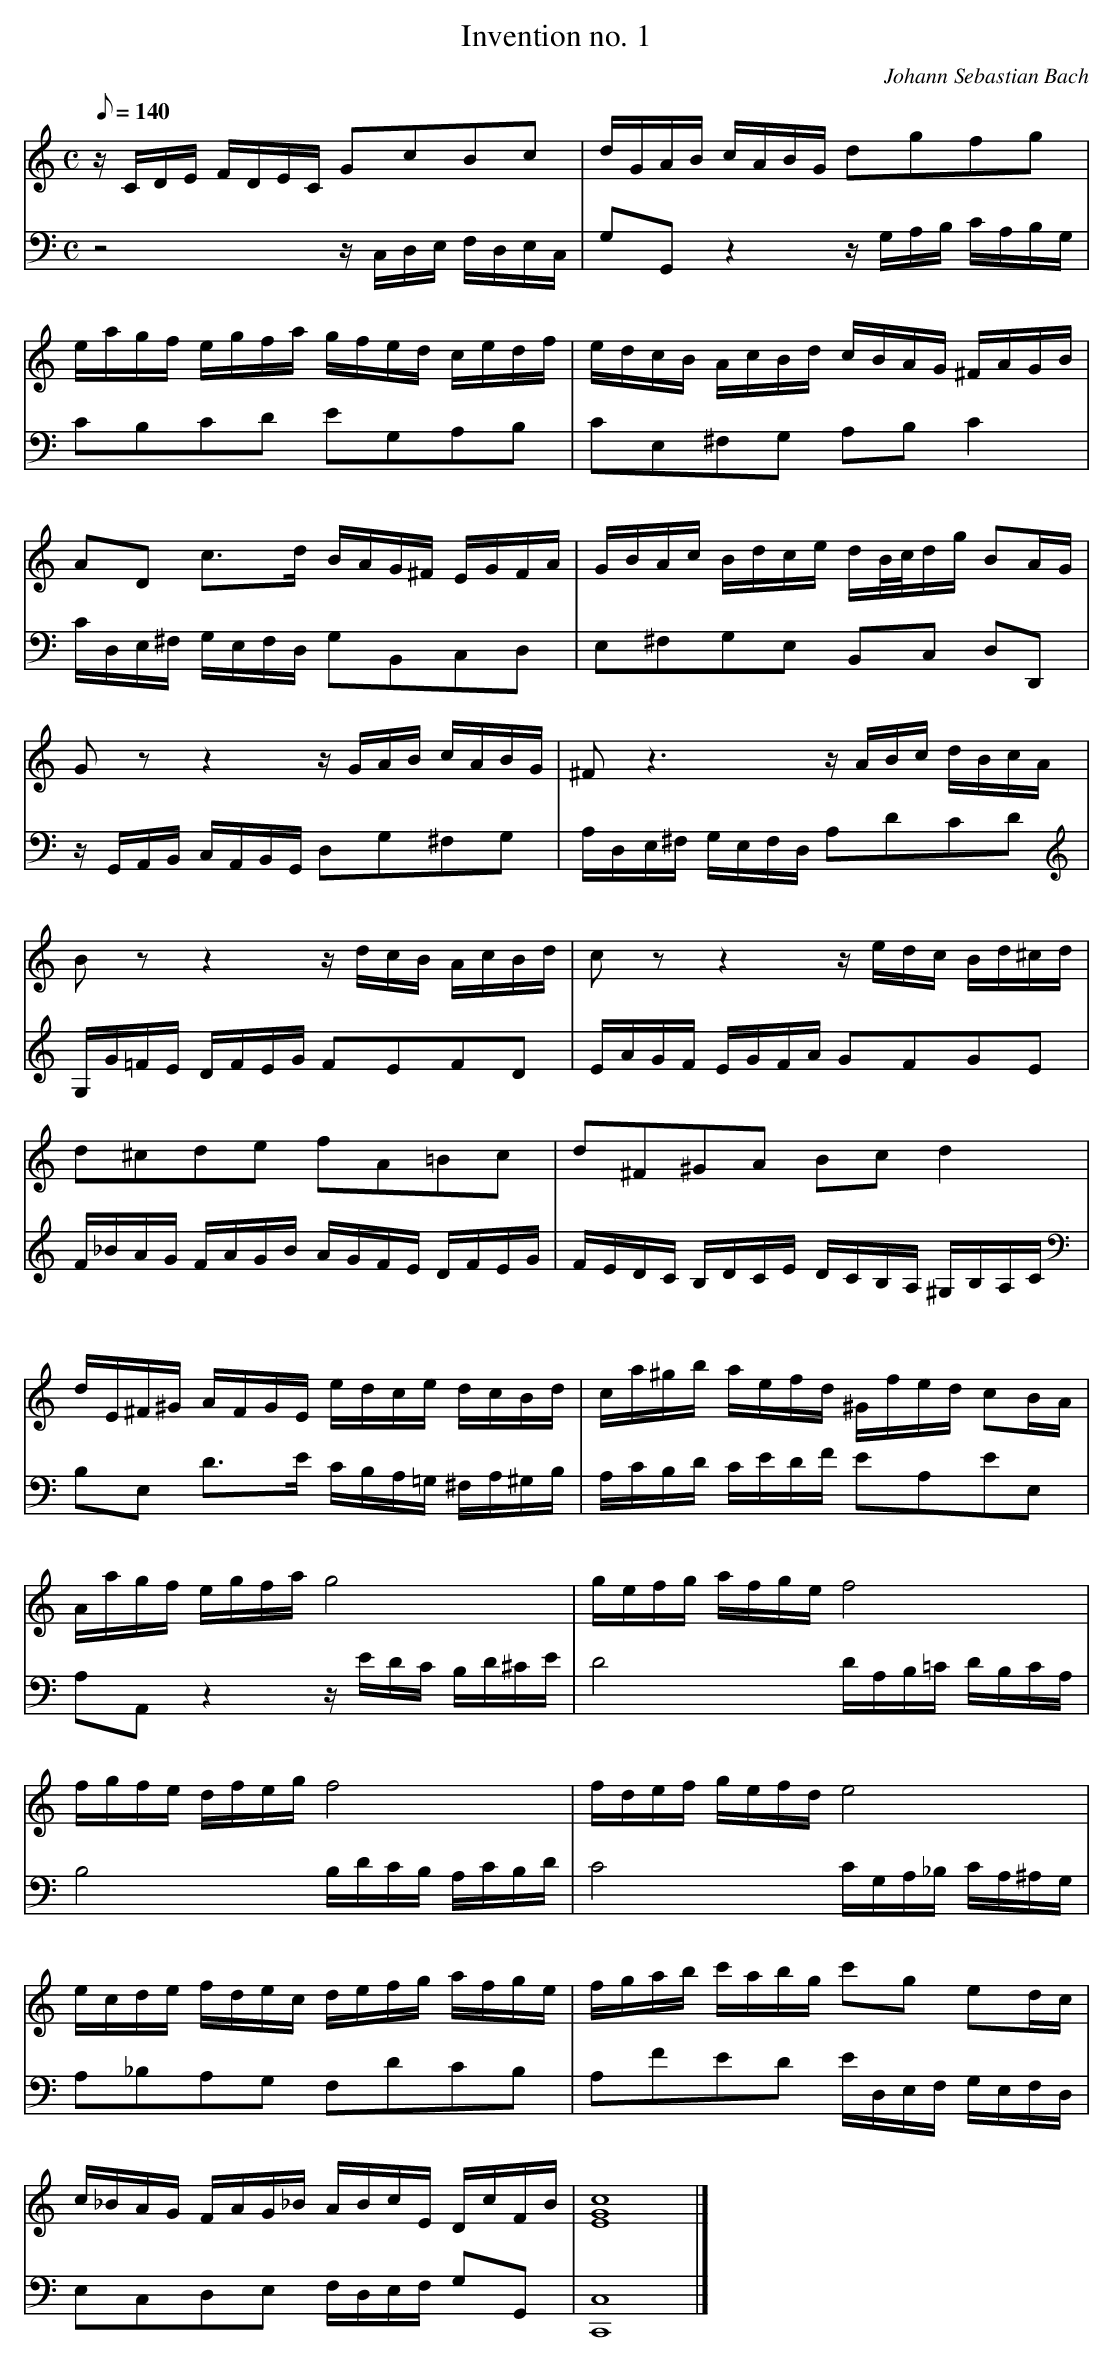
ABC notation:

X:1
T:Invention no. 1
C:Johann Sebastian Bach
V:1
V:2
M:C
L:1/8
Q:140
K:C
V:1
z/C/D/E/ F/D/E/C/ GcBc|d/G/A/B/ c/A/B/G/ dgfg|
V:2
z4 z/C,/D,/E,/ F,/D,/E,/C,/|G,G,, z2 z/G,/A,/B,/ C/A,/B,/G,/|
V:1
e/a/g/f/ e/g/f/a/ g/f/e/d/ c/e/d/f/|e/d/c/B/ A/c/B/d/ c/B/A/G/ ^F/A/G/B/|
V:2
CB,CD EG,A,B,|CE,^F,G, A,B,C2|
V:1
AD c3/d/ B/A/G/^F/ E/G/F/A/|G/B/A/c/ B/d/c/e/ d/B/4c/4d/g/ BA/G/|
V:2
C/D,/E,/^F,/ G,/E,/F,/D,/ G,B,,C,D,|E,^F,G,E, B,,C, D,D,,|
V:1
Gz z2 z/G/A/B/ c/A/B/G/|^Fz3 z/A/B/c/ d/B/c/A/|
V:2
z/G,,/A,,/B,,/ C,/A,,/B,,/G,,/ D,G,^F,G,|A,/D,/E,/^F,/ G,/E,/F,/D,/ A,DCD|
V:1
Bz z2 z/d/c/B/ A/c/B/d/|cz z2 z/e/d/c/ B/d/^c/d/|
V:2
G,/G/=F/E/ D/F/E/G/ FEFD|E/A/G/F/ E/G/F/A/ GFGE|
V:1
d^cde fA=Bc|d^F^GA Bcd2|
V:2
F/_B/A/G/ F/A/G/B/ A/G/F/E/ D/F/E/G/|F/E/D/C/ B,/D/C/E/ D/C/B,/A,/ ^G,/B,/A,/C/|
V:1
d/E/^F/^G/ A/F/G/E/ e/d/c/e/ d/c/B/d/|c/a/^g/b/ a/e/f/d/ ^G/f/e/d/ cB/A/|
V:2
B,E, D3/E/ C/B,/A,/=G,/ ^F,/A,/^G,/B,/|A,/C/B,/D/ C/E/D/F/ EA,EE,|
V:1
A/a/g/f/ e/g/f/a/ g4|g/e/f/g/ a/f/g/e/ f4|
V:2
A,A,, z2 z/E/D/C/ B,/D/^C/E/|D4 D/A,/B,/=C/ D/B,/C/A,/|
V:1
f/g/f/e/ d/f/e/g/ f4|f/d/e/f/ g/e/f/d/ e4|
V:2
B,4 B,/D/C/B,/ A,/C/B,/D/|C4 C/G,/A,/_B,/ C/A,/^A,/G,/|
V:1
e/c/d/e/ f/d/e/c/ d/e/f/g/ a/f/g/e/|f/g/a/b/ c'/a/b/g/ c'g ed/c/|
V:2
A,_B,A,G, F,DCB,|A,FED E/D,/E,/F,/ G,/E,/F,/D,/|
V:1
c/_B/A/G/ F/A/G/_B/ A/B/c/E/ D/c/F/B/|[c8G8E8]|]
V:2
E,C,D,E, F,/D,/E,/F,/ G,G,,|[C,8C,,8]|]
